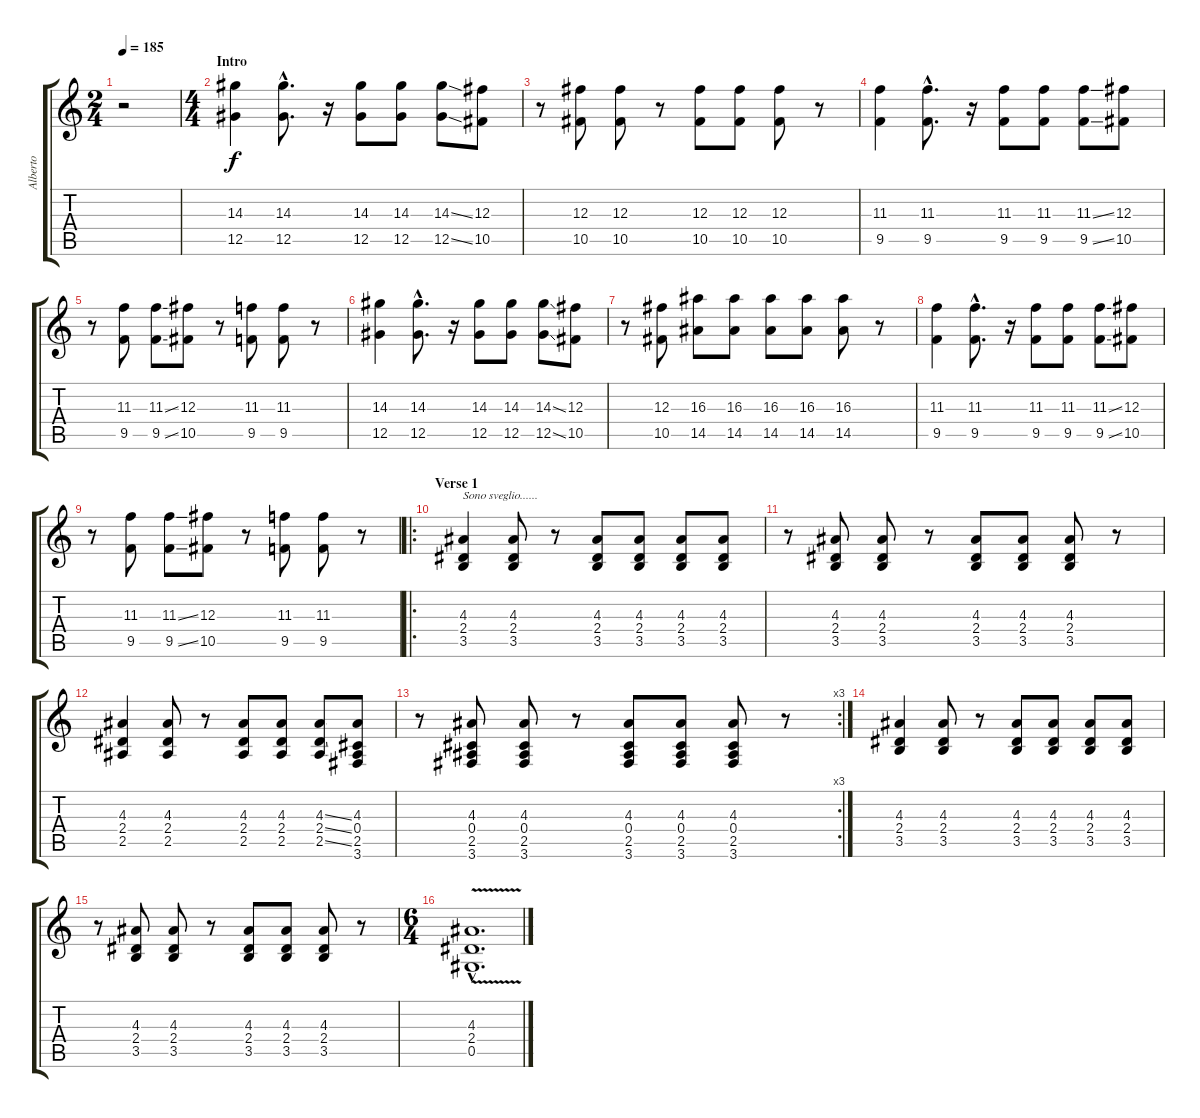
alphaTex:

\track ("Alberto" "Alberto") {instrument overdrivenguitar}
\staff {score tabs}
\tuning (Eb4 Bb3 Gb3 Db3 Ab2 Eb2) {hide}
\ts (2 4)
\tempo 185
\clef g2
\ks c
r.2{dy f instrument overdrivenguitar} |
\ts (4 4)
\section ("" "Intro")
(14.3 12.5).4 (14.3{hac} 12.5{hac}).8{d} r.16 (14.3 12.5).8 (14.3 12.5).8 (14.3{ss} 12.5{ss}).8 (12.3 10.5).8 |
r.8 (12.3 10.5).8 (12.3 10.5).8 r.8 (12.3 10.5).8 (12.3 10.5).8 (12.3 10.5).8 r.8 |
(11.3 9.5).4 (11.3{hac} 9.5{hac}).8{d} r.16 (11.3 9.5).8 (11.3 9.5).8 (11.3{ss} 9.5{ss}).8 (12.3 10.5).8 |
r.8 (11.3 9.5).8 (11.3{ss} 9.5{ss}).8 (12.3 10.5).8 r.8 (11.3 9.5).8 (11.3 9.5).8 r.8 |
(14.3 12.5).4 (14.3{hac} 12.5{hac}).8{d} r.16 (14.3 12.5).8 (14.3 12.5).8 (14.3{ss} 12.5{ss}).8 (12.3 10.5).8 |
r.8 (12.3 10.5).8 (16.3 14.5).8 (16.3 14.5).8 (16.3 14.5).8 (16.3 14.5).8 (16.3 14.5).8 r.8 |
(11.3 9.5).4 (11.3{hac} 9.5{hac}).8{d} r.16 (11.3 9.5).8 (11.3 9.5).8 (11.3{ss} 9.5{ss}).8 (12.3 10.5).8 |
r.8 (11.3 9.5).8 (11.3{ss} 9.5{ss}).8 (12.3 10.5).8 r.8 (11.3 9.5).8 (11.3 9.5).8 r.8 |
\ro
\section ("" "Verse 1")
(4.3 2.4 3.5).4{txt "Sono sveglio......" balance 8} (4.3 2.4 3.5).8 r.8 (4.3 2.4 3.5).8 (4.3 2.4 3.5).8 (4.3 2.4 3.5).8 (4.3 2.4 3.5).8 |
r.8 (4.3 2.4 3.5).8 (4.3 2.4 3.5).8 r.8 (4.3 2.4 3.5).8 (4.3 2.4 3.5).8 (4.3 2.4 3.5).8 r.8 |
(4.3 2.4 2.5).4 (4.3 2.4 2.5).8 r.8 (4.3 2.4 2.5).8 (4.3 2.4 2.5).8 (4.3{ss} 2.4{ss} 2.5{ss}).8 (4.3 0.4 2.5 3.6).8 |
\rc 3
r.8 (4.3 0.4 2.5 3.6).8 (4.3 0.4 2.5 3.6).8 r.8 (4.3 0.4 2.5 3.6).8 (4.3 0.4 2.5 3.6).8 (4.3 0.4 2.5 3.6).8 r.8 |
(4.3 2.4 3.5).4 (4.3 2.4 3.5).8 r.8 (4.3 2.4 3.5).8 (4.3 2.4 3.5).8 (4.3 2.4 3.5).8 (4.3 2.4 3.5).8 |
r.8 (4.3 2.4 3.5).8 (4.3 2.4 3.5).8 r.8 (4.3 2.4 3.5).8 (4.3 2.4 3.5).8 (4.3 2.4 3.5).8 r.8 |
\ts (6 4)
(4.3{v hac} 2.4{hac} 0.5{hac}).1{d}
